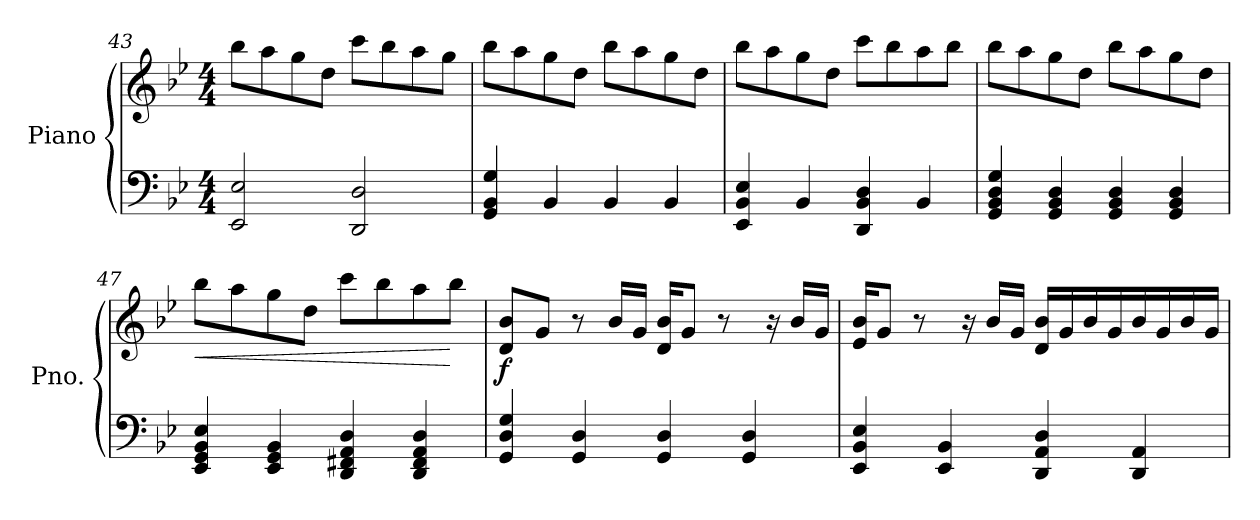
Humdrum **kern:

**kern	**kern	**dynam
*part1	*part1	*part1
*staff2	*staff1	*staff1/2
*I"Piano	*	*
*I'Pno.	*	*
*clefF4	*clefG2	*
*k[b-e-]	*k[b-e-]	*
*M4/4	*M4/4	*
=43	=43	=43
2EE-/ 2E-/	8bb-\L	.
.	8aa\	.
.	8gg\	.
.	8dd\J	.
2DD/ 2D/	8ccc\L	.
.	8bb-\	.
.	8aa\	.
.	8gg\J	.
!!LO:LB:g=z
=44	=44	=44
4GG/ 4BB-/ 4G/	8bb-\L	.
.	8aa\	.
4BB-/	8gg\	.
.	8dd\J	.
4BB-/	8bb-\L	.
.	8aa\	.
4BB-/	8gg\	.
.	8dd\J	.
=45	=45	=45
4EE-/ 4BB-/ 4E-/	8bb-\L	.
.	8aa\	.
4BB-/	8gg\	.
.	8dd\J	.
4DD/ 4BB-/ 4D/	8ccc\L	.
.	8bb-\	.
4BB-/	8aa\	.
.	8bb-\J	.
=46	=46	=46
4GG/ 4BB-/ 4D/ 4G/	8bb-\L	.
.	8aa\	.
4GG/ 4BB-/ 4D/	8gg\	.
.	8dd\J	.
4GG/ 4BB-/ 4D/	8bb-\L	.
.	8aa\	.
4GG/ 4BB-/ 4D/	8gg\	.
.	8dd\J	.
=47	=47	=47
!	!	!LO:HP:b
4EE-/ 4GG/ 4BB-/ 4E-/	8bb-\L	<
.	8aa\	.
4EE-/ 4GG/ 4BB-/	8gg\	.
.	8dd\J	.
4DD/ 4FF#X/ 4AA/ 4D/	8ccc\L	.
.	8bb-\	.
4DD/ 4FF#/ 4AA/ 4D/	8aa\	.
.	8bb-\J	[
!!LO:LB:g=z
=48	=48	=48
!	!	!LO:DY:a=2
4GG/ 4D/ 4G/	8d/ 8b-/L	f
.	8g/J	.
4GG/ 4D/	8r	.
.	16b-/LL	.
.	16g/JJ	.
4GG/ 4D/	16d/ 16b-/KL	.
.	8g/J	.
.	8r	.
4GG/ 4D/	.	.
.	16r	.
.	16b-/LL	.
.	16g/JJ	.
=49	=49	=49
4EE-/ 4BB-/ 4E-/	16e-/ 16b-/KL	.
.	8g/J	.
.	8r	.
4EE-/ 4BB-/	.	.
.	16r	.
.	16b-/LL	.
.	16g/JJ	.
4DD/ 4AA/ 4D/	16d/ 16b-/LL	.
.	16g/	.
.	16b-/	.
.	16g/	.
4DD/ 4AA/	16b-/	.
.	16g/	.
.	16b-/	.
.	16g/JJ	.
=	=	=
*-	*-	*-
